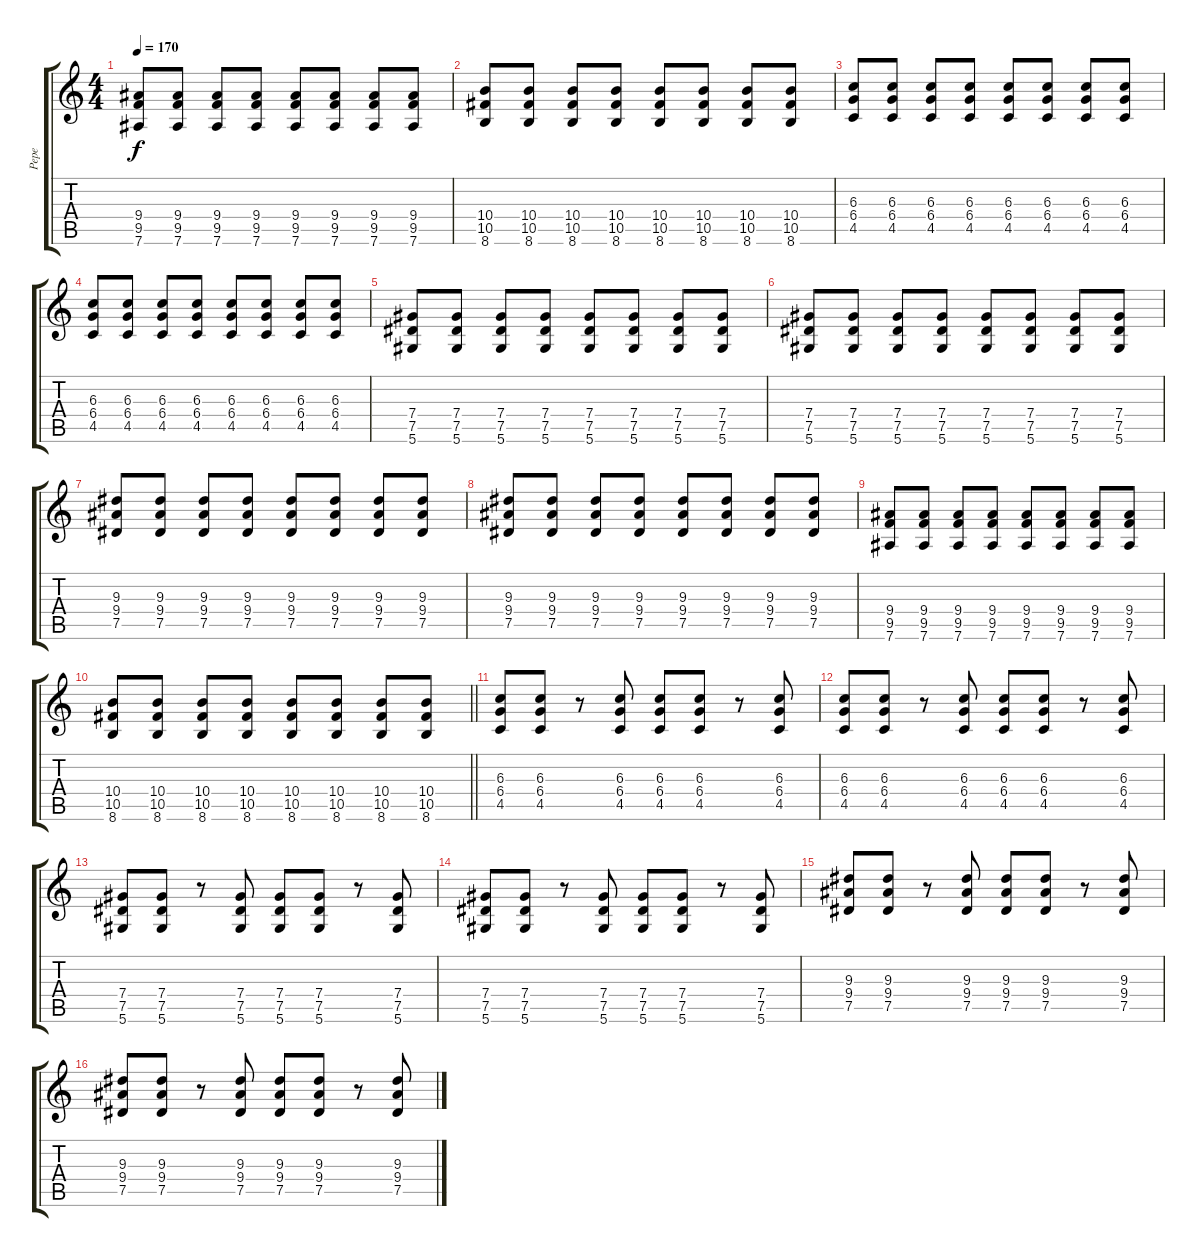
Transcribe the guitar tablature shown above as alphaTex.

\track ("Pepe" "Pepe") {instrument overdrivenguitar}
\staff {score tabs}
\tuning (Eb4 Bb3 Gb3 Db3 Ab2 Eb2) {hide}
\ts (4 4)
\tempo 170
\clef g2
\ks c
(9.4 9.5 7.6).8{dy f} (9.4 9.5 7.6).8 (9.4 9.5 7.6).8 (9.4 9.5 7.6).8 (9.4 9.5 7.6).8 (9.4 9.5 7.6).8 (9.4 9.5 7.6).8 (9.4 9.5 7.6).8 |
(10.4 10.5 8.6).8 (10.4 10.5 8.6).8 (10.4 10.5 8.6).8 (10.4 10.5 8.6).8 (10.4 10.5 8.6).8 (10.4 10.5 8.6).8 (10.4 10.5 8.6).8 (10.4 10.5 8.6).8 |
(6.3 6.4 4.5).8 (6.3 6.4 4.5).8 (6.3 6.4 4.5).8 (6.3 6.4 4.5).8 (6.3 6.4 4.5).8 (6.3 6.4 4.5).8 (6.3 6.4 4.5).8 (6.3 6.4 4.5).8 |
(6.3 6.4 4.5).8 (6.3 6.4 4.5).8 (6.3 6.4 4.5).8 (6.3 6.4 4.5).8 (6.3 6.4 4.5).8 (6.3 6.4 4.5).8 (6.3 6.4 4.5).8 (6.3 6.4 4.5).8 |
(7.4 7.5 5.6).8 (7.4 7.5 5.6).8 (7.4 7.5 5.6).8 (7.4 7.5 5.6).8 (7.4 7.5 5.6).8 (7.4 7.5 5.6).8 (7.4 7.5 5.6).8 (7.4 7.5 5.6).8 |
(7.4 7.5 5.6).8 (7.4 7.5 5.6).8 (7.4 7.5 5.6).8 (7.4 7.5 5.6).8 (7.4 7.5 5.6).8 (7.4 7.5 5.6).8 (7.4 7.5 5.6).8 (7.4 7.5 5.6).8 |
(9.3 9.4 7.5).8 (9.3 9.4 7.5).8 (9.3 9.4 7.5).8 (9.3 9.4 7.5).8 (9.3 9.4 7.5).8 (9.3 9.4 7.5).8 (9.3 9.4 7.5).8 (9.3 9.4 7.5).8 |
(9.3 9.4 7.5).8 (9.3 9.4 7.5).8 (9.3 9.4 7.5).8 (9.3 9.4 7.5).8 (9.3 9.4 7.5).8 (9.3 9.4 7.5).8 (9.3 9.4 7.5).8 (9.3 9.4 7.5).8 |
(9.4 9.5 7.6).8 (9.4 9.5 7.6).8 (9.4 9.5 7.6).8 (9.4 9.5 7.6).8 (9.4 9.5 7.6).8 (9.4 9.5 7.6).8 (9.4 9.5 7.6).8 (9.4 9.5 7.6).8 |
\barLineRight lightlight
(10.4 10.5 8.6).8 (10.4 10.5 8.6).8 (10.4 10.5 8.6).8 (10.4 10.5 8.6).8 (10.4 10.5 8.6).8 (10.4 10.5 8.6).8 (10.4 10.5 8.6).8 (10.4 10.5 8.6).8 |
(6.3 6.4 4.5).8 (6.3 6.4 4.5).8 r.8 (6.3 6.4 4.5).8 (6.3 6.4 4.5).8 (6.3 6.4 4.5).8 r.8 (6.3 6.4 4.5).8 |
(6.3 6.4 4.5).8 (6.3 6.4 4.5).8 r.8 (6.3 6.4 4.5).8 (6.3 6.4 4.5).8 (6.3 6.4 4.5).8 r.8 (6.3 6.4 4.5).8 |
(7.4 7.5 5.6).8 (7.4 7.5 5.6).8 r.8 (7.4 7.5 5.6).8 (7.4 7.5 5.6).8 (7.4 7.5 5.6).8 r.8 (7.4 7.5 5.6).8 |
(7.4 7.5 5.6).8 (7.4 7.5 5.6).8 r.8 (7.4 7.5 5.6).8 (7.4 7.5 5.6).8 (7.4 7.5 5.6).8 r.8 (7.4 7.5 5.6).8 |
(9.3 9.4 7.5).8 (9.3 9.4 7.5).8 r.8 (9.3 9.4 7.5).8 (9.3 9.4 7.5).8 (9.3 9.4 7.5).8 r.8 (9.3 9.4 7.5).8 |
(9.3 9.4 7.5).8 (9.3 9.4 7.5).8 r.8 (9.3 9.4 7.5).8 (9.3 9.4 7.5).8 (9.3 9.4 7.5).8 r.8 (9.3 9.4 7.5).8
